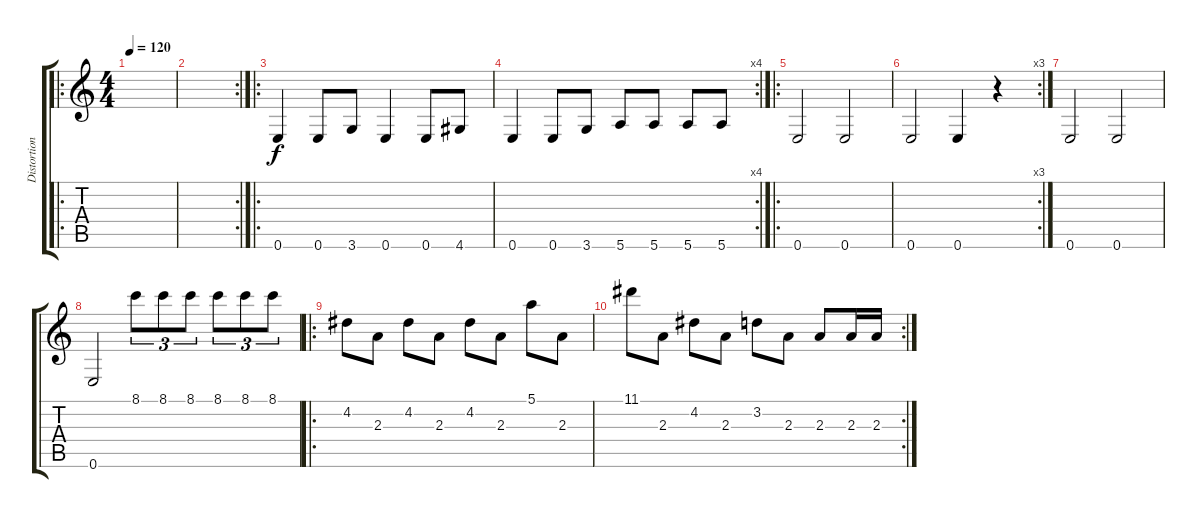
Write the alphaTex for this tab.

\track ("Distortion and Clean" "Distortion") {instrument electricguitarclean}
\staff {score tabs}
\tuning (E4 B3 G3 D3 A2 E2) {hide}
\ro
\ts (4 4)
\tempo 120
\clef g2
\ks c
|
\rc 2
|
\ro
0.6.4 0.6.8 3.6.8 0.6.4 0.6.8 4.6.8 |
\rc 4
0.6.4 0.6.8 3.6.8 5.6.8 5.6.8 5.6.8 5.6.8 |
\ro
0.6.2 0.6.2 |
\rc 3
0.6.2 0.6.4 r.4 |
0.6.2 0.6.2 |
0.6.2 8.1.8{tu (3 2)} 8.1.8{tu (3 2)} 8.1.8{tu (3 2)} 8.1.8{tu (3 2)} 8.1.8{tu (3 2)} 8.1.8{tu (3 2)} |
\ro
4.2.8 2.3.8 4.2.8 2.3.8 4.2.8 2.3.8 5.1.8 2.3.8 |
\rc 2
11.1.8 2.3.8 4.2.8 2.3.8 3.2.8 2.3.8 2.3.8 2.3.16 2.3.16
